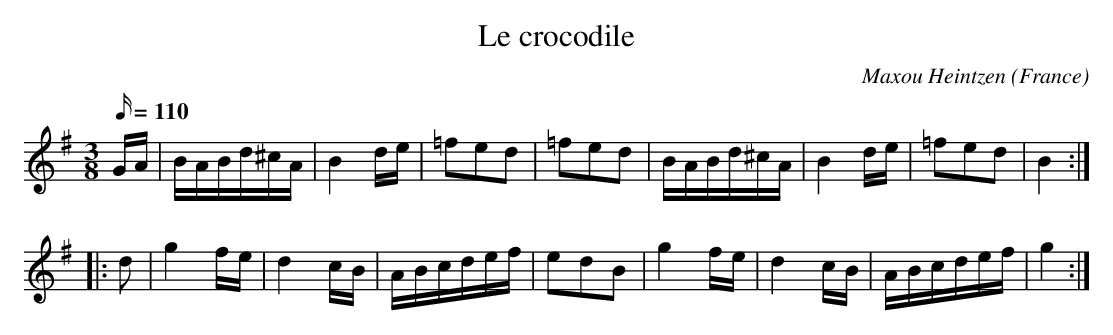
X:1
T:Le crocodile
C:Maxou Heintzen
L:1/16
M:3/8
Q:110
O:France
K:G major
GA |\
BABd^cA | B4de | =f2e2d2 | =f2e2d2 | \
BABd^cA | B4de | =f2e2d2 | B4 :|
|: d2 |\
g4fe | d4cB | ABcdef | e2d2B2 | \
g4fe | d4cB | ABcdef | g4 :|
